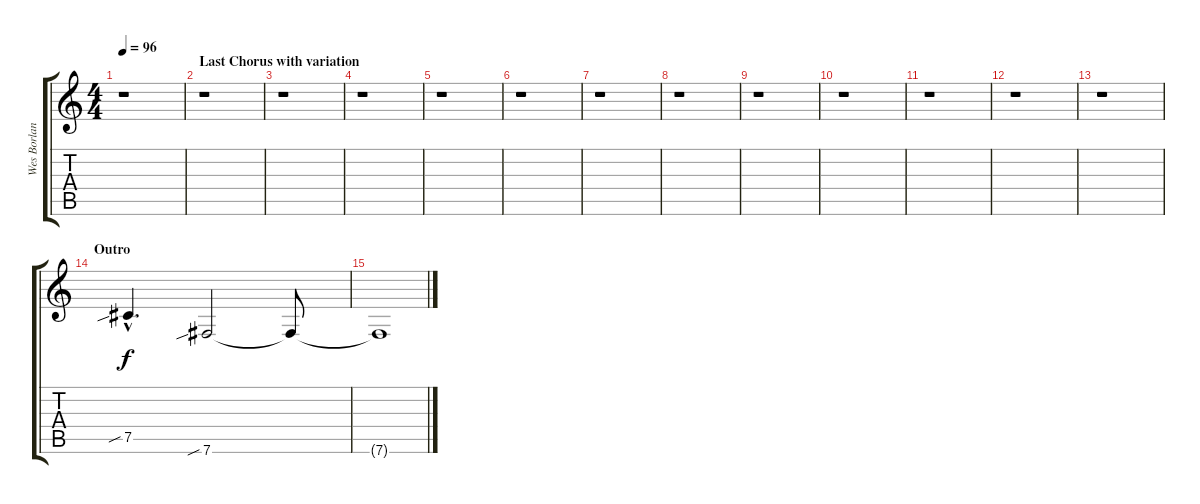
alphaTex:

\track ("Wes Borland - Clean Guitar" "Wes Borlan") {instrument electricguitarjazz}
\staff {score tabs}
\tuning (Db4 Ab3 E3 B2 Gb2 B1) {hide}
\ts (4 4)
\tempo 96
\clef g2
\ks c
r.1{dy f} |
\section ("" "Last Chorus with variation")
r.1 |
r.1 |
r.1 |
r.1 |
r.1 |
r.1 |
r.1 |
r.1 |
r.1 |
r.1 |
r.1 |
r.1 |
\section ("" "Outro")
7.5{sib hac}.4{d} 7.6{sib}.2 7.6{t}.8 |
7.6{t}.1
